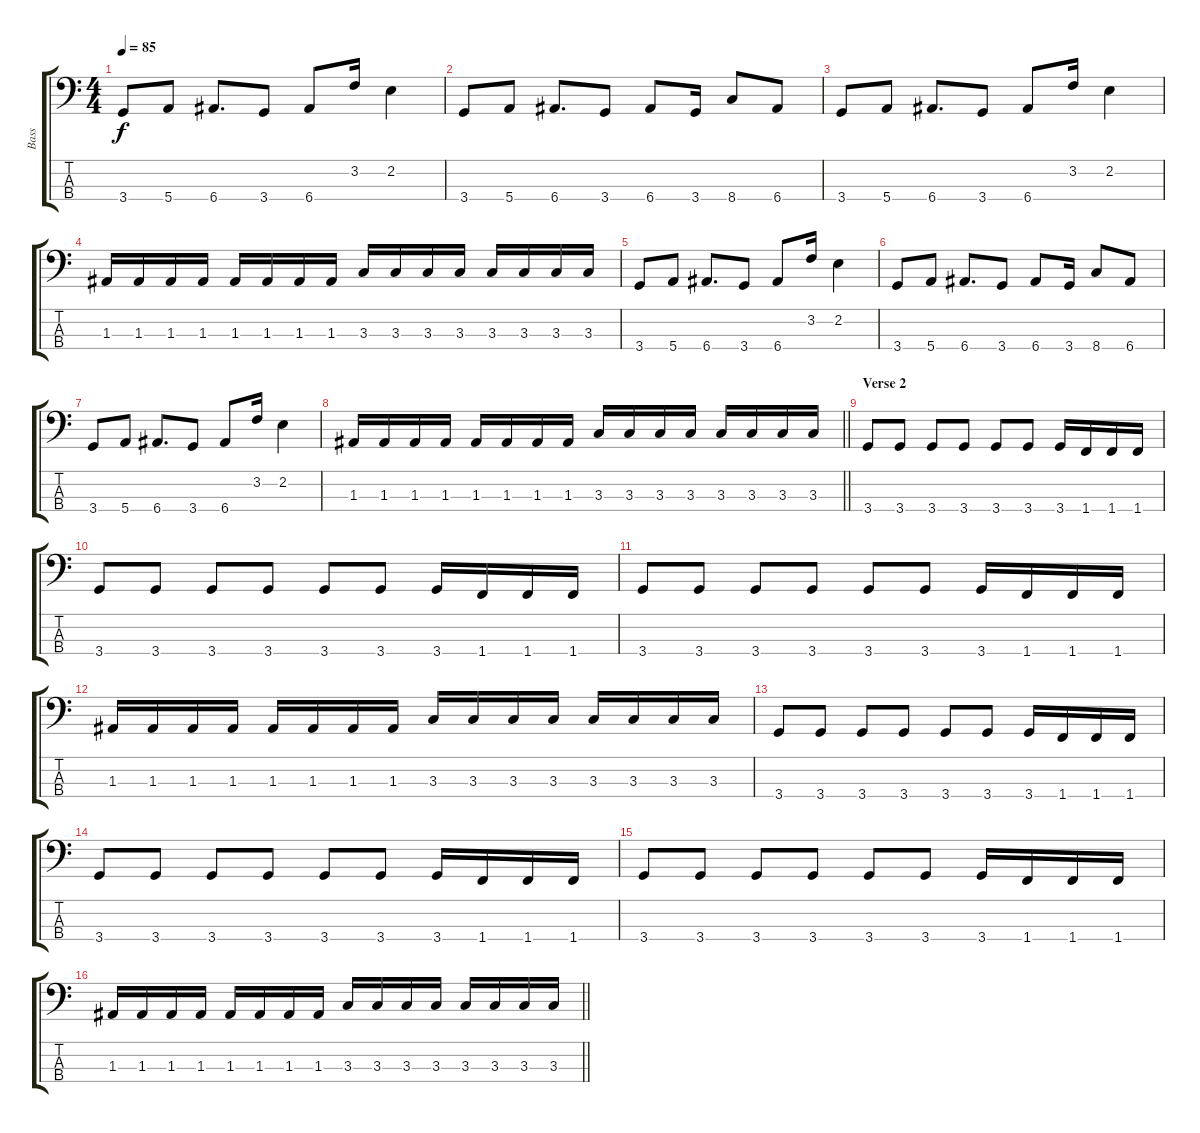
\track ("Bass" "Bass") {instrument synthbass1}
\staff {score tabs}
\tuning (G2 D2 A1 E1) {hide}
\ts (4 4)
\tempo 85
\clef f4
\ks c
3.4.8{dy f} 5.4.8 6.4.8{d} 3.4.8 6.4.8 3.2.16 2.2.4 |
3.4.8 5.4.8 6.4.8{d} 3.4.8 6.4.8 3.4.16 8.4.8 6.4.8 |
3.4.8 5.4.8 6.4.8{d} 3.4.8 6.4.8 3.2.16 2.2.4 |
1.3.16 1.3.16 1.3.16 1.3.16 1.3.16 1.3.16 1.3.16 1.3.16 3.3.16 3.3.16 3.3.16 3.3.16 3.3.16 3.3.16 3.3.16 3.3.16 |
3.4.8 5.4.8 6.4.8{d} 3.4.8 6.4.8 3.2.16 2.2.4 |
3.4.8 5.4.8 6.4.8{d} 3.4.8 6.4.8 3.4.16 8.4.8 6.4.8 |
3.4.8 5.4.8 6.4.8{d} 3.4.8 6.4.8 3.2.16 2.2.4 |
\barLineRight lightlight
1.3.16 1.3.16 1.3.16 1.3.16 1.3.16 1.3.16 1.3.16 1.3.16 3.3.16 3.3.16 3.3.16 3.3.16 3.3.16 3.3.16 3.3.16 3.3.16 |
\section ("" "Verse 2")
3.4.8 3.4.8 3.4.8 3.4.8 3.4.8 3.4.8 3.4.16 1.4.16 1.4.16 1.4.16 |
3.4.8 3.4.8 3.4.8 3.4.8 3.4.8 3.4.8 3.4.16 1.4.16 1.4.16 1.4.16 |
3.4.8 3.4.8 3.4.8 3.4.8 3.4.8 3.4.8 3.4.16 1.4.16 1.4.16 1.4.16 |
1.3.16 1.3.16 1.3.16 1.3.16 1.3.16 1.3.16 1.3.16 1.3.16 3.3.16 3.3.16 3.3.16 3.3.16 3.3.16 3.3.16 3.3.16 3.3.16 |
3.4.8 3.4.8 3.4.8 3.4.8 3.4.8 3.4.8 3.4.16 1.4.16 1.4.16 1.4.16 |
3.4.8 3.4.8 3.4.8 3.4.8 3.4.8 3.4.8 3.4.16 1.4.16 1.4.16 1.4.16 |
3.4.8 3.4.8 3.4.8 3.4.8 3.4.8 3.4.8 3.4.16 1.4.16 1.4.16 1.4.16 |
\barLineRight lightlight
1.3.16 1.3.16 1.3.16 1.3.16 1.3.16 1.3.16 1.3.16 1.3.16 3.3.16 3.3.16 3.3.16 3.3.16 3.3.16 3.3.16 3.3.16 3.3.16
